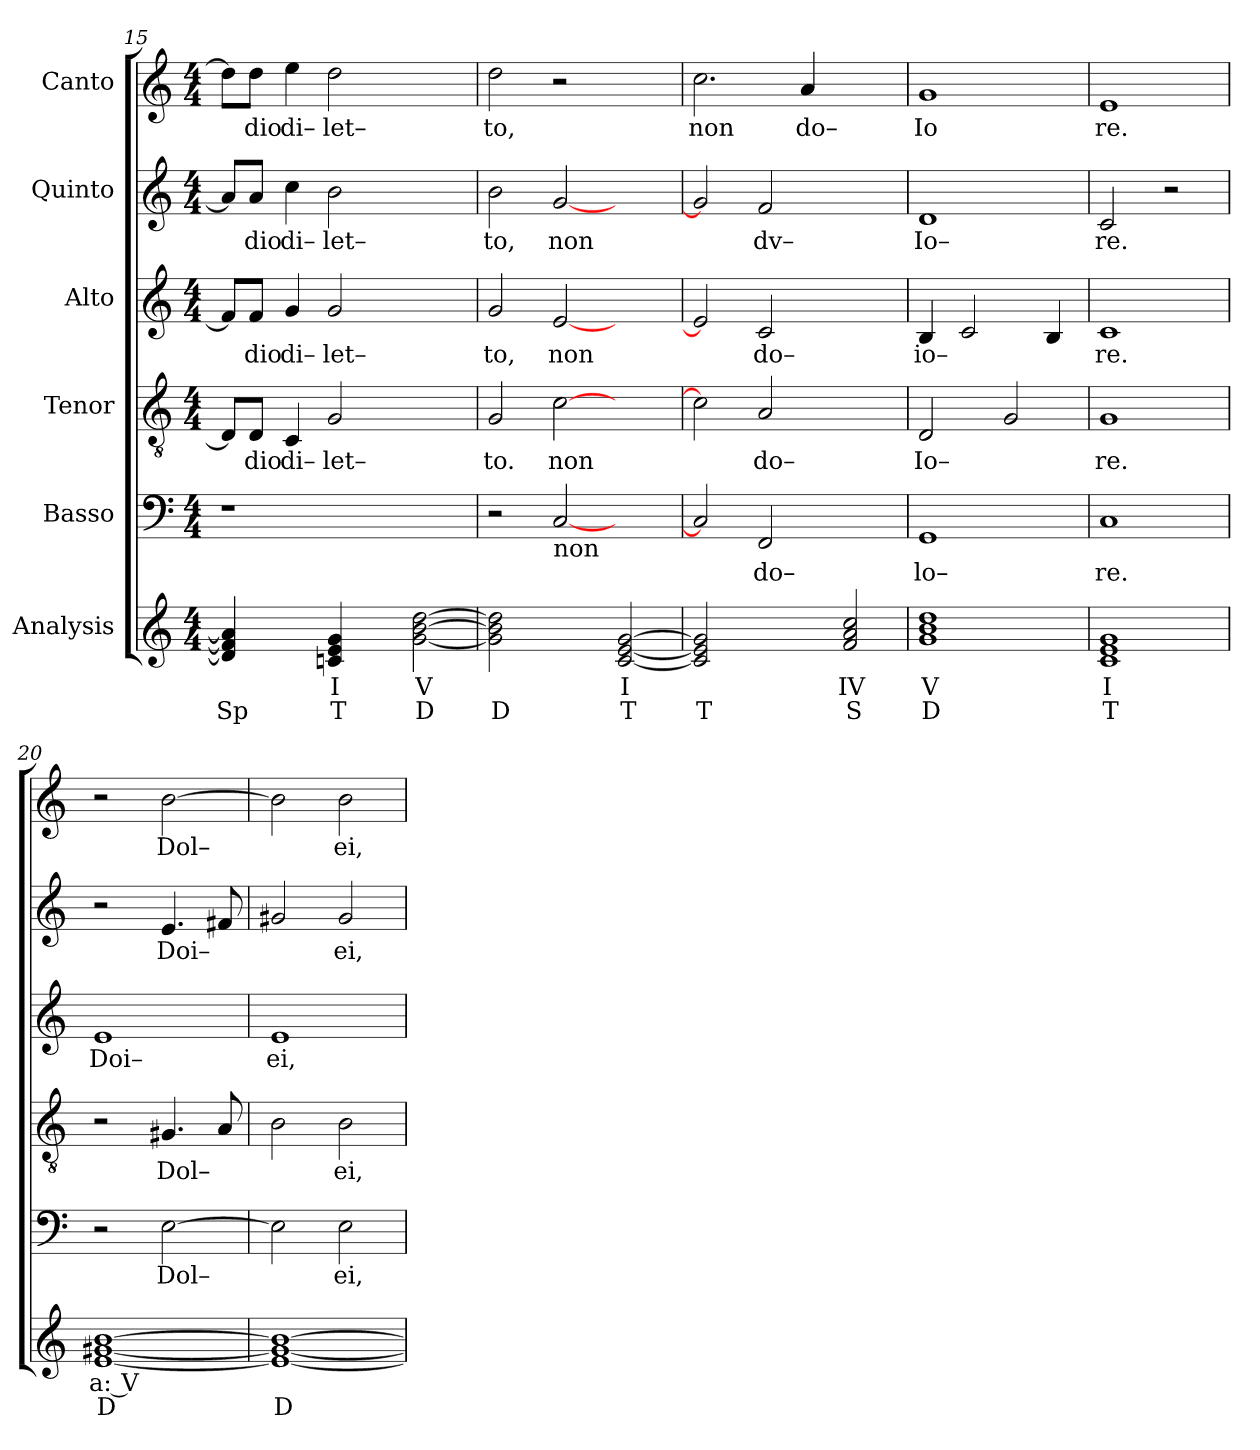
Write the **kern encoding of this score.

**kern	**text	**text	**kern	**text	**kern	**text	**kern	**text	**kern	**text	**kern	**text
*part6	*part6	*part6	*part5	*part5	*part4	*part4	*part3	*part3	*part2	*part2	*part1	*part1
*staff6	*staff6	*staff6	*staff5	*staff5	*staff4	*staff4	*staff3	*staff3	*staff2	*staff2	*staff1	*staff1
*I"Analysis	*	*	*I"Basso	*	*I"Tenor	*	*I"Alto	*	*I"Quinto	*	*I"Canto	*
*	*	*	*clefF4	*	*clefGv2	*	*clefG2	*	*clefG2	*	*clefG2	*
*k[]	*	*	*k[]	*	*k[]	*	*k[]	*	*k[]	*	*k[]	*
*M4/4	*	*	*M4/4	*	*M4/4	*	*M4/4	*	*M4/4	*	*M4/4	*
=15	=15	=15	=15	=15	=15	=15	=15	=15	=15	=15	=15	=15
4d] 4f] 4a]	.	Sp	1r	.	8D/L]	.	8f/L]	.	8a/L]	.	8dd\L]	.
!	!	!	!	!	!	!LO:LY:b	!	!	!	!	!	!
!	!	!	!	!	!	!	!	!LO:LY:b	!	!	!	!
!	!	!	!	!	!	!	!	!	!	!LO:LY:b	!	!
!	!	!	!	!	!	!	!	!	!	!	!	!LO:LY:b
.	.	.	.	.	8D/J	dio	8f/J	dio	8a/J	dio	8dd\J	dio
!	!	!	!	!	!	!LO:LY:b	!	!	!	!	!	!
!	!	!	!	!	!	!	!	!LO:LY:b	!	!	!	!
!	!	!	!	!	!	!	!	!	!	!LO:LY:b	!	!
!	!	!	!	!	!	!	!	!	!	!	!	!LO:LY:b
4ryy	.	.	.	.	4C/	di–	4g/	di–	4cc\	di–	4ee\	di–
!	!	!	!	!	!	!LO:LY:b	!	!	!	!	!	!
!	!	!	!	!	!	!	!	!LO:LY:b	!	!	!	!
!	!	!	!	!	!	!	!	!	!	!LO:LY:b	!	!
!	!	!	!	!	!	!	!	!	!	!	!	!LO:LY:b
4cn 4e 4g	I	T	.	.	2G/	let–	2g/	let–	2b\	let–	2dd\	let–
4ryy	.	.	.	.	.	.	.	.	.	.	.	.
[2g [2b [2dd	V	D	2ryy	.	2ryy	.	2ryy	.	2ryy	.	2ryy	.
=16	=16	=16	=16	=16	=16	=16	=16	=16	=16	=16	=16	=16
!	!	!	!	!	!	!LO:LY:b	!	!	!	!	!	!
!	!	!	!	!	!	!	!	!LO:LY:b	!	!	!	!
!	!	!	!	!	!	!	!	!	!	!LO:LY:b	!	!
!	!	!	!	!	!	!	!	!	!	!	!	!LO:LY:b
2g] 2b] 2dd]	.	D	2r	.	2G/	to.	2g/	to,	2b\	to,	2dd\	to,
!	!	!	!	!	!	!LO:LY:b	!	!	!	!	!	!
!	!	!	!	!	!	!	!	!LO:LY:b	!	!	!	!
!	!	!	!LO:TX:b:t=non	!	!	!	!	!	!	!	!	!
!	!	!	!	!	!	!	!	!	!	!LO:LY:b	!	!
2ryy	.	.	[2C/	.	[2c\	non	[2e/	non	[2g/	non	2r	.
[2c [2e [2g	I	T	2ryy	.	2ryy	.	2ryy	.	2ryy	.	2ryy	.
=17	=17	=17	=17	=17	=17	=17	=17	=17	=17	=17	=17	=17
!	!	!	!	!	!	!	!	!	!	!	!	!LO:LY:b
2c] 2e] 2g]	.	T	2C/]	.	2c\]	.	2e/]	.	2g/]	.	2.cc\	non
!	!	!	!	!LO:LY:b	!	!	!	!	!	!	!	!
!	!	!	!	!	!	!LO:LY:b	!	!	!	!	!	!
!	!	!	!	!	!	!	!	!LO:LY:b	!	!	!	!
!	!	!	!	!	!	!	!	!	!	!LO:LY:b	!	!
2ryy	.	.	2FF/	do–	2A/	do–	2c/	do–	2f/	dv–	.	.
!	!	!	!	!	!	!	!	!	!	!	!	!LO:LY:b
.	.	.	.	.	.	.	.	.	.	.	4a/	do–
2f 2a 2cc	IV	S	2ryy	.	2ryy	.	2ryy	.	2ryy	.	2ryy	.
=18	=18	=18	=18	=18	=18	=18	=18	=18	=18	=18	=18	=18
!	!	!	!	!LO:LY:b	!	!	!	!	!	!	!	!
!	!	!	!	!	!	!LO:LY:b	!	!	!	!	!	!
!	!	!	!	!	!	!	!	!LO:LY:b	!	!	!	!
!	!	!	!	!	!	!	!	!	!	!LO:LY:b	!	!
!	!	!	!	!	!	!	!	!	!	!	!	!LO:LY:b
1g 1b 1dd	V	D	1GG	lo–	2D/	Io–	4B/	io–	1d	Io–	1g	Io
.	.	.	.	.	.	.	2c/	.	.	.	.	.
.	.	.	.	.	2G/	.	.	.	.	.	.	.
.	.	.	.	.	.	.	4B/	.	.	.	.	.
=19	=19	=19	=19	=19	=19	=19	=19	=19	=19	=19	=19	=19
!	!	!	!	!LO:LY:b	!	!	!	!	!	!	!	!
!	!	!	!	!	!	!LO:LY:b	!	!	!	!	!	!
!	!	!	!	!	!	!	!	!LO:LY:b	!	!	!	!
!	!	!	!	!	!	!	!	!	!	!LO:LY:b	!	!
!	!	!	!	!	!	!	!	!	!	!	!	!LO:LY:b
1c 1e 1g	I	T	1C	re.	1G	re.	1c	re.	2c/	re.	1e	re.
.	.	.	.	.	.	.	.	.	2r	.	.	.
=20	=20	=20	=20	=20	=20	=20	=20	=20	=20	=20	=20	=20
!	!	!	!	!	!	!	!	!LO:LY:b	!	!	!	!
[1e [1g#X [1b	a: V	D	2r	.	2r	.	1e	Doi–	2r	.	2r	.
!	!	!	!	!LO:LY:b	!	!	!	!	!	!	!	!
!	!	!	!	!	!	!LO:LY:b	!	!	!	!	!	!
!	!	!	!	!	!	!	!	!	!	!LO:LY:b	!	!
!	!	!	!	!	!	!	!	!	!	!	!	!LO:LY:b
.	.	.	[2E\	Dol–	4.G#X/	Dol–	.	.	4.e/	Doi–	[2b\	Dol–
.	.	.	.	.	8A/	.	.	.	8f#X/	.	.	.
=21	=21	=21	=21	=21	=21	=21	=21	=21	=21	=21	=21	=21
!	!	!	!	!	!	!	!	!LO:LY:b	!	!	!	!
1e_ 1g#_ 1b_	.	D	2E\]	.	2B\	.	1e	ei,	2g#X/	.	2b\]	.
!	!	!	!	!LO:LY:b	!	!	!	!	!	!	!	!
!	!	!	!	!	!	!LO:LY:b	!	!	!	!	!	!
!	!	!	!	!	!	!	!	!	!	!LO:LY:b	!	!
!	!	!	!	!	!	!	!	!	!	!	!	!LO:LY:b
.	.	.	2E\	ei,	2B\	ei,	.	.	2g#/	ei,	2b\	ei,
=	=	=	=	=	=	=	=	=	=	=	=	=
*-	*-	*-	*-	*-	*-	*-	*-	*-	*-	*-	*-	*-
